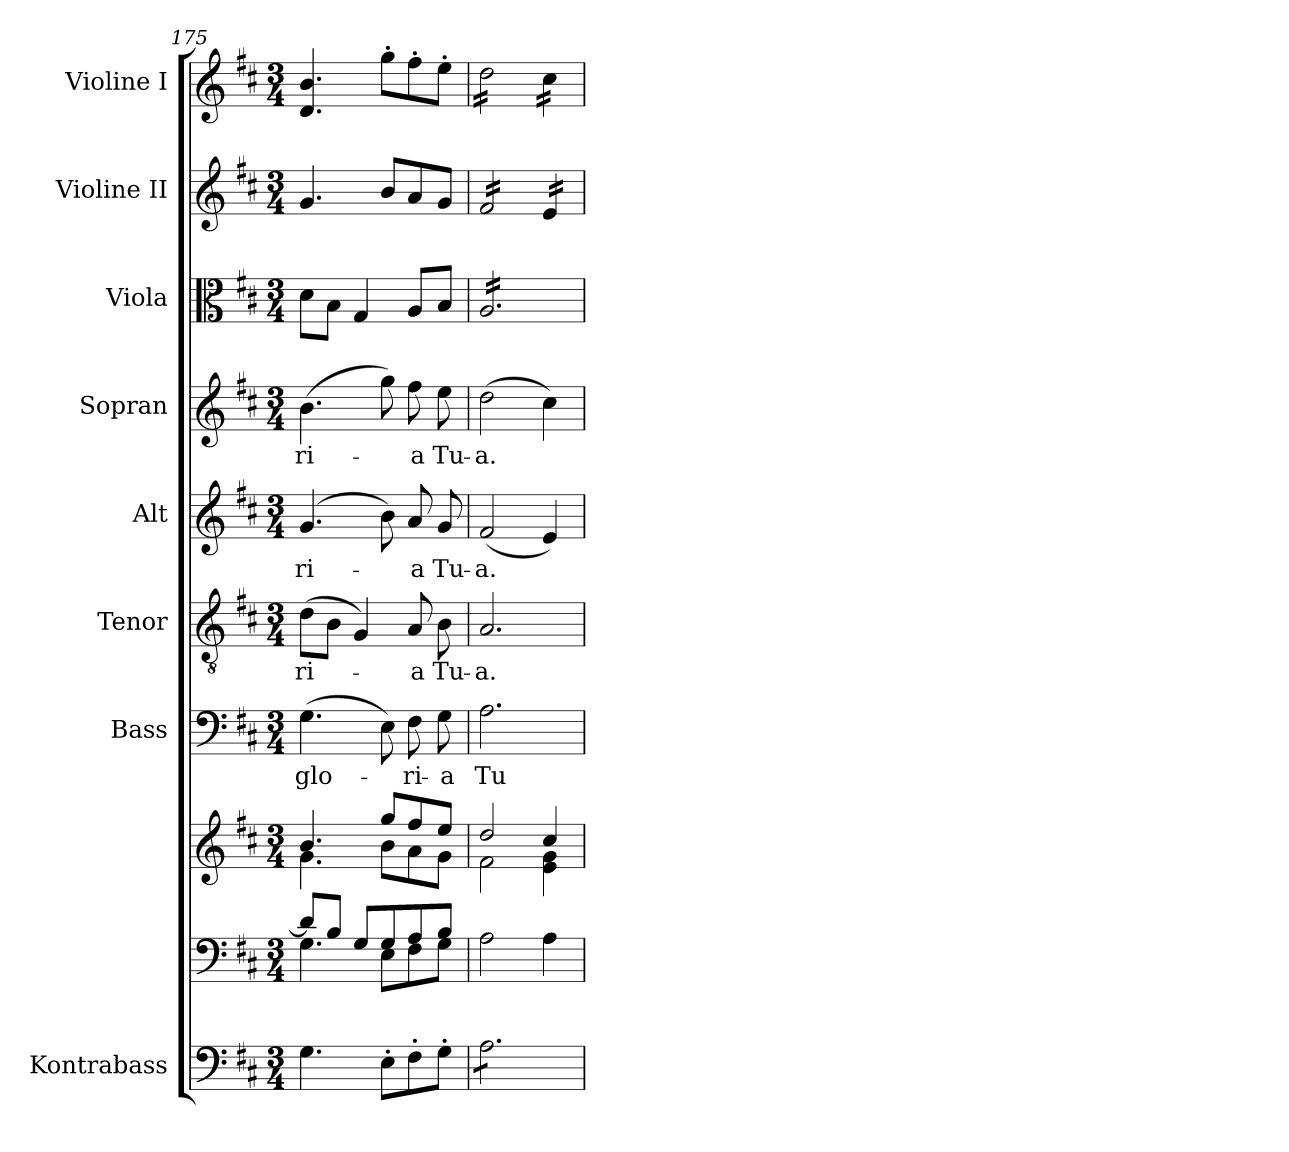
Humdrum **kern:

**kern	**kern	**kern	**kern	**text	**kern	**text	**kern	**text	**kern	**text	**kern	**kern	**kern
*part9	*part8	*part8	*part7	*part7	*part6	*part6	*part5	*part5	*part4	*part4	*part3	*part2	*part1
*staff10	*staff9	*staff8	*staff7	*staff7	*staff6	*staff6	*staff5	*staff5	*staff4	*staff4	*staff3	*staff2	*staff1
*I"Kontrabass	*	*	*I"Bass	*	*I"Tenor	*	*I"Alt	*	*I"Sopran	*	*I"Viola	*I"Violine II	*I"Violine I
*I'Kb.	*	*	*I'B.	*	*I'T.	*	*I'A.	*	*I'S.	*	*I'Vla.	*I'Vl. II	*I'Vl. I
*clefF4	*clefF4	*clefG2	*clefF4	*	*clefGv2	*	*clefG2	*	*clefG2	*	*clefC3	*clefG2	*clefG2
*ITrd7c12	*	*	*	*	*	*	*	*	*	*	*	*	*
*k[f#c#]	*k[f#c#]	*k[f#c#]	*k[f#c#]	*	*k[f#c#]	*	*k[f#c#]	*	*k[f#c#]	*	*k[f#c#]	*k[f#c#]	*k[f#c#]
*D:	*D:	*D:	*D:	*	*D:	*	*D:	*	*D:	*	*D:	*D:	*D:
*M3/4	*M3/4	*M3/4	*M3/4	*	*M3/4	*	*M3/4	*	*M3/4	*	*M3/4	*M3/4	*M3/4
=175	=175	=175	=175	=175	=175	=175	=175	=175	=175	=175	=175	=175	=175
*	*^	*^	*	*	*	*	*	*	*	*	*	*	*
!	!	!	!	!	!	!LO:LY:b	!	!LO:LY:b	!	!LO:LY:b	!	!LO:LY:b	!	!	!
4.GG\	8d/L]	4.G\	4.b/	4.g\	(>4.G\	glo-	(>8d\L	-ri-	(4.g/	-ri-	(>4.b\	-ri-	8d\L	4.g/	4.d/ 4.b/
.	8B/J	.	.	.	.	.	8B\J	.	.	.	.	.	8B\J	.	.
.	8G/L	.	.	.	.	.	4G/)	.	.	.	.	.	4G/	.	.
8EE'>\L	8G/	8E\L	8gg/L	8b\L	8E\)	.	.	.	8b\)	.	8gg\)	.	.	8b/L	8gg'>\L
!	!	!	!	!	!	!LO:LY:b	!	!LO:LY:b	!	!LO:LY:b	!	!LO:LY:b	!	!	!
8FF#'>\	8A/	8F#\	8ff#/	8a\	8F#\	-ri-	8A/	-a	8a/	-a	8ff#\	-a	8A/L	8a/	8ff#'>\
!	!	!	!	!	!	!LO:LY:b	!	!LO:LY:b	!	!LO:LY:b	!	!LO:LY:b	!	!	!
8GG'>\J	8B/J	8G\J	8ee/J	8g\J	8G\	-a	8B\	Tu-	8g/	Tu-	8ee\	Tu-	8B/J	8g/J	8ee'>\J
=176	=176	=176	=176	=176	=176	=176	=176	=176	=176	=176	=176	=176	=176	=176	=176
!	!	!	!	!	!	!LO:LY:b	!	!LO:LY:b	!	!LO:LY:b	!	!LO:LY:b	!	!	!
*	*v	*v	*	*	*	*	*	*	*	*	*	*	*	*	*
*tremolo	*	*	*	*	*	*	*	*	*	*	*	*	*	*
*	*	*	*	*	*	*	*	*	*	*	*	*tremolo	*	*
*	*	*	*	*	*	*	*	*	*	*	*	*	*tremolo	*
*	*	*	*	*	*	*	*	*	*	*	*	*	*	*tremolo
8AA\L	2A\	2dd/	2f#\	2.A\	Tu-	2.A/	-a.	(<2f#/	-a.	(>2dd\	-a.	16A/LL	16f#/LL	16dd\LL
.	.	.	.	.	.	.	.	.	.	.	.	16A/	16f#/	16dd\
8AA\	.	.	.	.	.	.	.	.	.	.	.	16A/	16f#/	16dd\
.	.	.	.	.	.	.	.	.	.	.	.	16A/	16f#/	16dd\
8AA\	.	.	.	.	.	.	.	.	.	.	.	16A/	16f#/	16dd\
.	.	.	.	.	.	.	.	.	.	.	.	16A/	16f#/	16dd\
8AA\	.	.	.	.	.	.	.	.	.	.	.	16A/	16f#/	16dd\
.	.	.	.	.	.	.	.	.	.	.	.	16A/	16f#/JJ	16dd\JJ
8AA\	4A\	4cc#/	4e\ 4g\	.	.	.	.	4e/)	.	4cc#\)	.	16A/	16e/LL	16cc#\LL
.	.	.	.	.	.	.	.	.	.	.	.	16A/	16e/	16cc#\
8AA\J	.	.	.	.	.	.	.	.	.	.	.	16A/	16e/	16cc#\
*Xtremolo	*	*	*	*	*	*	*	*	*	*	*	*	*	*
.	.	.	.	.	.	.	.	.	.	.	.	16A/JJ	16e/JJ	16cc#\JJ
*	*	*	*	*	*	*	*	*	*	*	*	*	*	*Xtremolo
*	*	*	*	*	*	*	*	*	*	*	*	*	*Xtremolo	*
*	*	*	*	*	*	*	*	*	*	*	*	*Xtremolo	*	*
*	*	*v	*v	*	*	*	*	*	*	*	*	*	*	*
=	=	=	=	=	=	=	=	=	=	=	=	=	=
*-	*-	*-	*-	*-	*-	*-	*-	*-	*-	*-	*-	*-	*-
